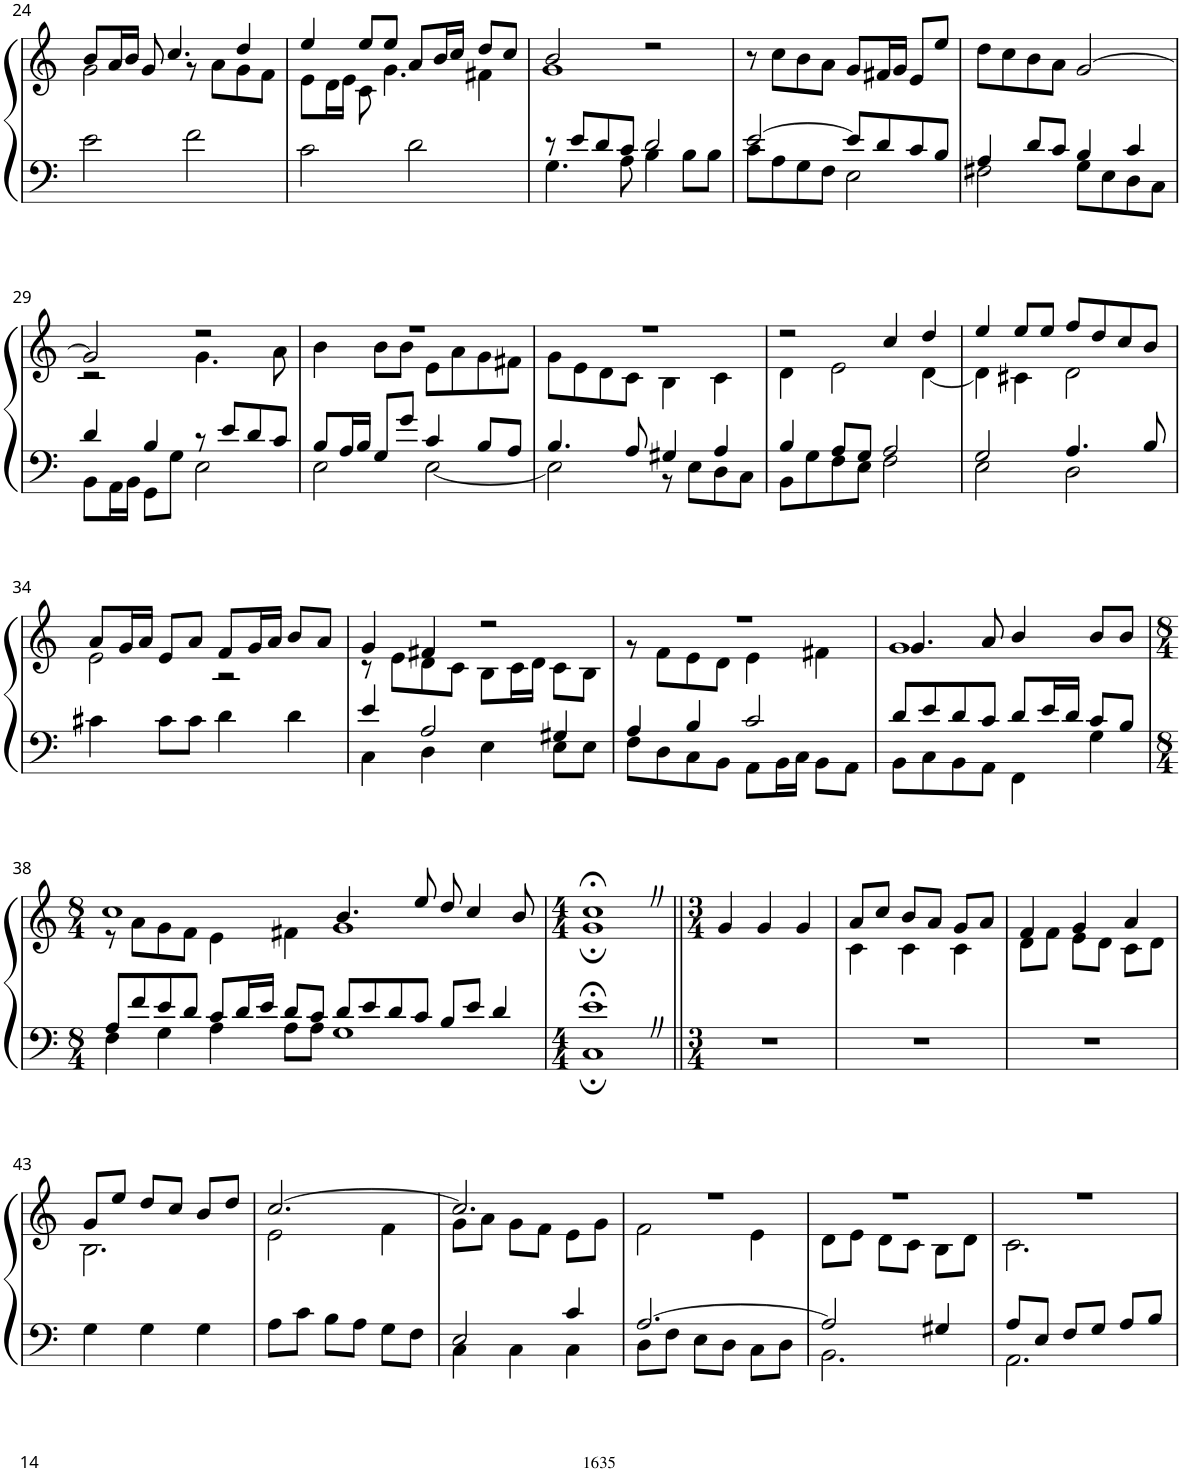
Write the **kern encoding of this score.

**kern	**kern
*part1	*part1
*staff2	*staff1
*I"Organ	*
*I'Org.	*
!!LO:PB:g=z
*clefF4	*clefG2
*k[]	*k[]
*M4/4	*M4/4
=24	=24
*	*^
2e\	8b/L	2g\
.	16a/L	.
.	16b/JJ	.
.	8g/	.
.	4.cc/	.
2f\	.	8r
.	.	8a\L
.	4dd/	8g\
.	.	8f\J
=25	=25	=25
2c\	4ee/	8e\L
.	.	16d\L
.	.	16e\JJ
.	8ee/L	8c\
.	8ee/J	4.g\
2d\	8a/L	.
.	16b/L	.
.	16cc/JJ	.
.	8dd/L	4f#X\
.	8cc/J	.
=26	=26	=26
*^	*	*
8r	4.G\	2b/	1g
8e/L	.	.	.
8d/	.	.	.
8c/J	8A\	.	.
2d/	4B\	2r	.
.	8B\L	.	.
.	8B\J	.	.
*	*	*v	*v
=27	=27	=27
[2e/	8c\L	8r
.	8A\	8cc\L
.	8G\	8b\
.	8F\J	8a\J
8e/L]	2E\	8g/L
8d/	.	16f#X/L
.	.	16g/JJ
8c/	.	8e/L
8B/J	.	8ee/J
=28	=28	=28
4A/	2F#X\	8dd\L
.	.	8cc\
8d/L	.	8b\
8c/J	.	8a\J
4B/	8G\L	[2g/
.	8E\	.
4c/	8D\	.
.	8C\J	.
!!LO:LB:g=z
=29	=29	=29
*	*	*^
4d/	8BB\L	2g/]	2r
.	16AA\L	.	.
.	16BB\JJ	.	.
4B/	8GG\L	.	.
.	8G\J	.	.
8r	2E\	2r	4.g\
8e/L	.	.	.
8d/	.	.	.
8c/J	.	.	8a\
=30	=30	=30	=30
8B/L	2E\	1r	4b\
16A/L	.	.	.
16B/JJ	.	.	.
8G/L	.	.	8b\L
8g/J	.	.	8b\J
4c/	[2E\	.	8e\L
.	.	.	8a\
8B/L	.	.	8g\
8A/J	.	.	8f#X\J
=31	=31	=31	=31
4.B/	2E\]	1r	8g\L
.	.	.	8e\
.	.	.	8d\
8A/	.	.	8c\J
4G#X/	8r	.	4B\
.	8E\L	.	.
4A/	8D\	.	4c\
.	8C\J	.	.
=32	=32	=32	=32
4B/	8BB\L	2r	4d\
.	8G\	.	.
8A/L	8F\	.	2e\
8G/J	8E\J	.	.
2A/	2F\	4cc/	.
.	.	4dd/	[4d\
=33	=33	=33	=33
2G/	2E\	4ee/	4d\]
.	.	8ee/L	4c#X\
.	.	8ee/J	.
4.A/	2D\	8ff/L	2d\
.	.	8dd/	.
.	.	8cc/	.
8B/	.	8b/J	.
*v	*v	*	*
!!LO:LB:g=z	!!
=34	=34	=34
4c#X\	8a/L	2e\
.	16g/L	.
.	16a/JJ	.
8c#\L	8e/L	.
8c#\J	8a/J	.
4d\	8f/L	2r
.	16g/L	.
.	16a/JJ	.
4d\	8b/L	.
.	8a/J	.
=35	=35	=35
*^	*	*
4e/	4C\	4g/	8r
.	.	.	8e\L
2A/	4D\	4f#X/	8d\
.	.	.	8c\J
.	4E\	2r	8B\L
.	.	.	16c\L
.	.	.	16d\JJ
4G#X/	8E\L	.	8c\L
.	8E\J	.	8B\J
=36	=36	=36	=36
4A/	8F\L	1r	8r
.	8D\	.	8f\L
4B/	8C\	.	8e\
.	8BB\J	.	8d\J
2c/	8AA\L	.	4e\
.	16BB\L	.	.
.	16C\JJ	.	.
.	8BB\L	.	4f#X\
.	8AA\J	.	.
=37	=37	=37	=37
8d/L	8BB\L	4.g/	1g
8e/	8C\	.	.
8d/	8BB\	.	.
8c/J	8AA\J	8a/	.
8d/L	4FF\	4b/	.
16e/L	.	.	.
16d/JJ	.	.	.
8c/L	4G\	8b/L	.
8B/J	.	8b/J	.
!!LO:LB:g=z	!!
=38	=38	=38	=38
*M8/4	*	*M8/4	*
8A/L	4F\	1cc	8r
8f/	.	.	8a\L
8e/	4G\	.	8g\
8d/J	.	.	8f\J
8c/L	4A\	.	4e\
16d/L	.	.	.
16e/JJ	.	.	.
8d/L	8A\L	.	4f#X\
8c/J	8A\J	.	.
8d/L	1G	4.b/	1g
8e/	.	.	.
8d/	.	.	.
8c/J	.	8ee/	.
8B/L	.	8dd/	.
8e/J	.	4cc/	.
4d/	.	.	.
.	.	8b/	.
=39	=39	=39	=39
*M4/4	*	*M4/4	*
1e;<Z	1C;	1cc;<Z	1g;
*v	*v	*	*
*	*v	*v
=40||	=40||
*M3/4	*M3/4
2.r	4g/
.	4g/
.	4g/
=41	=41
*	*^
2.r	8a/L	4c\
.	8cc/J	.
.	8b/L	4c\
.	8a/J	.
.	8g/L	4c\
.	8a/J	.
=42	=42	=42
2.r	4f/	8d\L
.	.	8f\J
.	4g/	8e\L
.	.	8d\J
.	4a/	8c\L
.	.	8d\J
!!LO:LB:g=z	!!
=43	=43	=43
4G\	8g/L	2.B\
.	8ee/J	.
4G\	8dd/L	.
.	8cc/J	.
4G\	8b/L	.
.	8dd/J	.
=44	=44	=44
8A\L	[2.cc/	2e\
8c\J	.	.
8B\L	.	.
8A\J	.	.
8G\L	.	4f\
8F\J	.	.
=45	=45	=45
*^	*	*
2E/	4C\	2.cc/]	8g\L
.	.	.	8a\J
.	4C\	.	8g\L
.	.	.	8f\J
4c/	4C\	.	8e\L
.	.	.	8g\J
=46	=46	=46	=46
[2.A/	8D\L	2.r	2f\
.	8F\J	.	.
.	8E\L	.	.
.	8D\J	.	.
.	8C\L	.	4e\
.	8D\J	.	.
=47	=47	=47	=47
2A/]	2.BB\	2.r	8d\L
.	.	.	8e\J
.	.	.	8d\L
.	.	.	8c\J
4G#X/	.	.	8B\L
.	.	.	8d\J
=48	=48	=48	=48
8A/L	2.AA\	2.r	2.c\
8E/J	.	.	.
8F/L	.	.	.
8G/J	.	.	.
8A/L	.	.	.
8B/J	.	.	.
*v	*v	*	*
*	*v	*v
=	=
*-	*-
